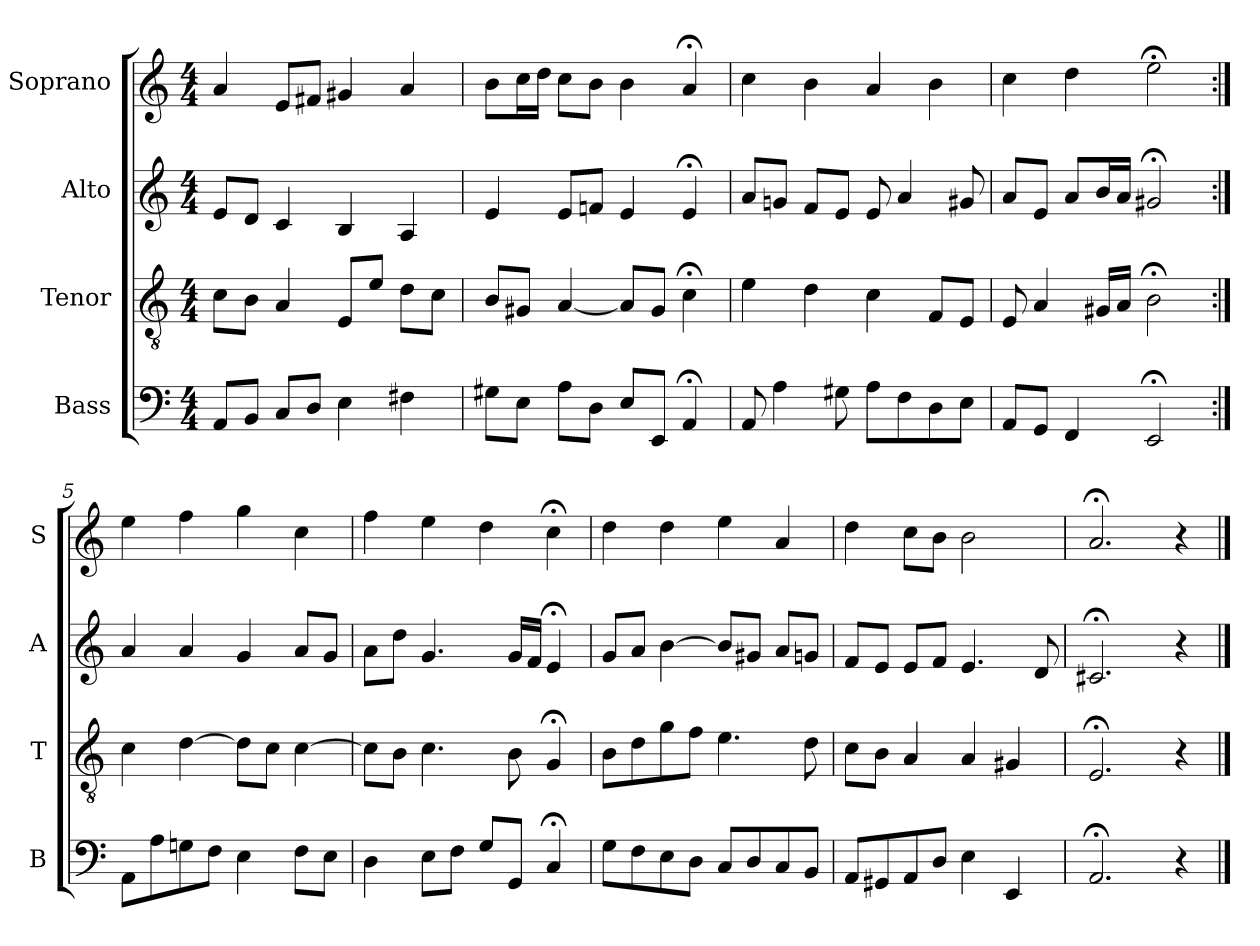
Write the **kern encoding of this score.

**kern	**kern	**kern	**kern
*part4	*part3	*part2	*part1
*staff4	*staff3	*staff2	*staff1
*I"Bass	*I"Tenor	*I"Alto	*I"Soprano
*I'B	*I'T	*I'A	*I'S
*clefF4	*clefGv2	*clefG2	*clefG2
*k[]	*k[]	*k[]	*k[]
*a:	*a:	*a:	*a:
*M4/4	*M4/4	*M4/4	*M4/4
*MM100	*MM100	*MM100	*MM100
=1	=1	=1	=1
8AAL	8cL	8eL	4a
8BBJ	8BJ	8dJ	.
8CL	4A	4c	8eL
8DJ	.	.	8f#XJ
4E	8EL	4B	4g#X
.	8eJ	.	.
4F#X	8dL	4A	4a
.	8cJ	.	.
=2	=2	=2	=2
8G#XL	8BL	4e	8bL
8EJ	8G#XJ	.	16ccL
.	.	.	16ddJJ
8AL	[4A	8eL	8ccL
8DJ	.	8fnJ	8bJ
8EL	8AL]	4e	4b
8EEJ	8G#J	.	.
4AA;<	4c;<	4e;<	4a;<
=3	=3	=3	=3
8AA	4e	8aL	4cc
4A	.	8gnJ	.
.	4d	8fL	4b
8G#X	.	8eJ	.
8AL	4c	8e	4a
8F	.	4a	.
8D	8FL	.	4b
8EJ	8EJ	8g#X	.
=4	=4	=4	=4
8AAL	8E	8aL	4cc
8GGJ	4A	8eJ	.
4FF	.	8aL	4dd
.	16G#XLL	16bL	.
.	16AJJ	16aJJ	.
2EE;<	2B;<	2g#X;<	2ee;<
=5:|!	=5:|!	=5:|!	=5:|!
8AAL	4c	4a	4ee
8A	.	.	.
8Gn	[4d	4a	4ff
8FJ	.	.	.
4E	8dL]	4g	4gg
.	8cJ	.	.
8FL	[4c	8aL	4cc
8EJ	.	8gJ	.
=6	=6	=6	=6
4D	8cL]	8aL	4ff
.	8BJ	8ddJ	.
8EL	4.c	4.g	4ee
8FJ	.	.	.
8GL	.	.	4dd
8GGJ	8B	16gLL	.
.	.	16fJJ	.
4C;<	4G;<	4e;<	4cc;<
=7	=7	=7	=7
8GL	8BL	8gL	4dd
8F	8d	8aJ	.
8E	8g	[4b	4dd
8DJ	8fJ	.	.
8CL	4.e	8bL]	4ee
8D	.	8g#XJ	.
8C	.	8aL	4a
8BBJ	8d	8gnJ	.
=8	=8	=8	=8
8AAL	8cL	8fL	4dd
8GG#X	8BJ	8eJ	.
8AA	4A	8eL	8ccL
8DJ	.	8fJ	8bJ
4E	4A	4.e	2b
4EE	4G#X	.	.
.	.	8d	.
=9	=9	=9	=9
2.AA;<	2.E;<	2.c#X;<	2.a;<
4r	4r	4r	4r
==	==	==	==
*-	*-	*-	*-
